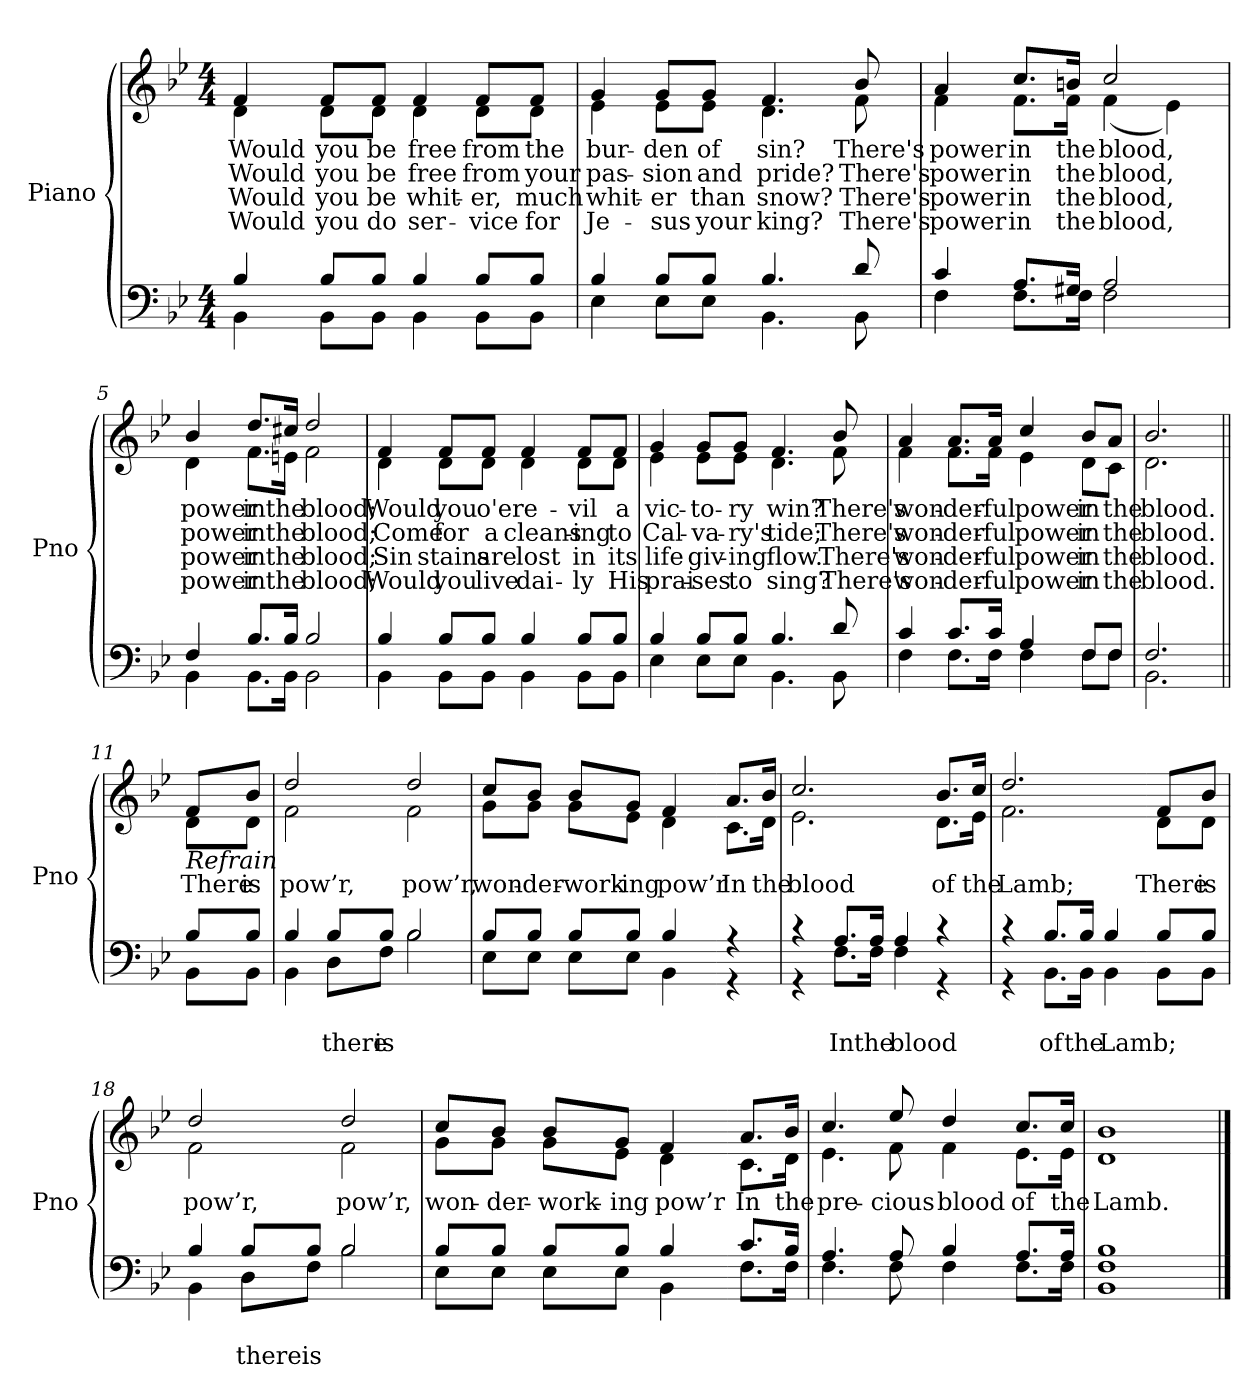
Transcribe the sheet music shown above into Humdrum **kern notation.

**kern	**text	**text	**kern	**text	**text	**text	**text
*part2	*part2	*part2	*part1	*part1	*part1	*part1	*part1
*staff2	*staff2	*staff2	*staff1	*staff1	*staff1	*staff1	*staff1
*I"Piano	*	*	*I"Piano	*	*	*	*
*I'Pno	*	*	*I'Pno	*	*	*	*
*clefF4	*	*	*clefG2	*	*	*	*
*k[b-e-]	*	*	*k[b-e-]	*	*	*	*
*M4/4	*	*	*M4/4	*	*	*	*
=1	=1	=1	=1	=1	=1	=1	=1
*^	*	*	*	*	*	*	*
!	!	!	!	!LO:TX:b:i:t=Verse	!	!	!	!
!	!	!	!	!	!LO:LY:b	!LO:LY:b	!LO:LY:b	!LO:LY:b
*	*	*	*	*^	*	*	*	*
4B-/	4BB-\	.	.	4f/	4d\	Would	Would	Would	Would
!	!	!	!	!	!	!LO:LY:b	!LO:LY:b	!LO:LY:b	!LO:LY:b
8B-/L	8BB-\L	.	.	8f/L	8d\L	you	you	you	you
!	!	!	!	!	!	!LO:LY:b	!LO:LY:b	!LO:LY:b	!LO:LY:b
8B-/J	8BB-\J	.	.	8f/J	8d\J	be	be	be	do
!	!	!	!	!	!	!LO:LY:b	!LO:LY:b	!LO:LY:b	!LO:LY:b
4B-/	4BB-\	.	.	4f/	4d\	free	free	whit-	ser-
!	!	!	!	!	!	!LO:LY:b	!LO:LY:b	!LO:LY:b	!LO:LY:b
8B-/L	8BB-\L	.	.	8f/L	8d\L	from	from	-er,	-vice
!	!	!	!	!	!	!LO:LY:b	!LO:LY:b	!LO:LY:b	!LO:LY:b
8B-/J	8BB-\J	.	.	8f/J	8d\J	the	your	much	for
=2	=2	=2	=2	=2	=2	=2	=2	=2	=2
!	!	!	!	!	!	!LO:LY:b	!LO:LY:b	!LO:LY:b	!LO:LY:b
4B-/	4E-\	.	.	4g/	4e-\	bur-	pas-	whit-	Je-
!	!	!	!	!	!	!LO:LY:b	!LO:LY:b	!LO:LY:b	!LO:LY:b
8B-/L	8E-\L	.	.	8g/L	8e-\L	-den	-sion	-er	-sus
!	!	!	!	!	!	!LO:LY:b	!LO:LY:b	!LO:LY:b	!LO:LY:b
8B-/J	8E-\J	.	.	8g/J	8e-\J	of	and	than	your
!	!	!	!	!	!	!LO:LY:b	!LO:LY:b	!LO:LY:b	!LO:LY:b
4.B-/	4.BB-\	.	.	4.f/	4.d\	sin?	pride?	snow?	king?
!!LO:LB:g=z	!!
=3-	=3-	=3-	=3-	=3-	=3-	=3-	=3-	=3-	=3-
!	!	!	!	!	!	!LO:LY:b	!LO:LY:b	!LO:LY:b	!LO:LY:b
8d/	8BB-\	.	.	8b-/	8f\	There's	There's	There's	There's
=4	=4	=4	=4	=4	=4	=4	=4	=4	=4
!	!	!	!	!	!	!LO:LY:b	!LO:LY:b	!LO:LY:b	!LO:LY:b
4c/	4F\	.	.	4a/	4f\	power	power	power	power
!	!	!	!	!	!	!LO:LY:b	!LO:LY:b	!LO:LY:b	!LO:LY:b
8.A/L	8.F\L	.	.	8.cc/L	8.f\L	in	in	in	in
!	!	!	!	!	!	!LO:LY:b	!LO:LY:b	!LO:LY:b	!LO:LY:b
16G#X/Jk	16F\Jk	.	.	16bn/Jk	16f\Jk	the	the	the	the
!	!	!	!	!	!	!LO:LY:b	!LO:LY:b	!LO:LY:b	!LO:LY:b
2A/	2F\	.	.	2cc/	(<4f\	blood,	blood,	blood,	blood,
.	.	.	.	.	4e-\)	.	.	.	.
=5	=5	=5	=5	=5	=5	=5	=5	=5	=5
!	!	!	!	!	!	!LO:LY:b	!LO:LY:b	!LO:LY:b	!LO:LY:b
4F/	4BB-\	.	.	4b-/	4d\	power	power	power	power
!	!	!	!	!	!	!LO:LY:b	!LO:LY:b	!LO:LY:b	!LO:LY:b
8.B-/L	8.BB-\L	.	.	8.dd/L	8.f\L	in	in	in	in
!	!	!	!	!	!	!LO:LY:b	!LO:LY:b	!LO:LY:b	!LO:LY:b
16B-/Jk	16BB-\Jk	.	.	16cc#X/Jk	16en\Jk	the	the	the	the
!	!	!	!	!	!	!LO:LY:b	!LO:LY:b	!LO:LY:b	!LO:LY:b
2B-/	2BB-\	.	.	2dd/	2f\	blood;	blood;	blood;	blood;
!!LO:LB:g=z	!!
=6	=6	=6	=6	=6	=6	=6	=6	=6	=6
!	!	!	!	!	!	!LO:LY:b	!LO:LY:b	!LO:LY:b	!LO:LY:b
4B-/	4BB-\	.	.	4f/	4d\	Would	Come	Sin	Would
!	!	!	!	!	!	!LO:LY:b	!LO:LY:b	!LO:LY:b	!LO:LY:b
8B-/L	8BB-\L	.	.	8f/L	8d\L	you	for	stains	you
!	!	!	!	!	!	!LO:LY:b	!LO:LY:b	!LO:LY:b	!LO:LY:b
8B-/J	8BB-\J	.	.	8f/J	8d\J	o'er	a	are	live
!	!	!	!	!	!	!LO:LY:b	!LO:LY:b	!LO:LY:b	!LO:LY:b
4B-/	4BB-\	.	.	4f/	4d\	e-	cleans-	lost	dai-
!	!	!	!	!	!	!LO:LY:b	!LO:LY:b	!LO:LY:b	!LO:LY:b
8B-/L	8BB-\L	.	.	8f/L	8d\L	-vil	-ing	in	-ly
!	!	!	!	!	!	!LO:LY:b	!LO:LY:b	!LO:LY:b	!LO:LY:b
8B-/J	8BB-\J	.	.	8f/J	8d\J	a	to	its	His
=7	=7	=7	=7	=7	=7	=7	=7	=7	=7
!	!	!	!	!	!	!LO:LY:b	!LO:LY:b	!LO:LY:b	!LO:LY:b
4B-/	4E-\	.	.	4g/	4e-\	vic-	Cal-	life	prai-
!	!	!	!	!	!	!LO:LY:b	!LO:LY:b	!LO:LY:b	!LO:LY:b
8B-/L	8E-\L	.	.	8g/L	8e-\L	-to-	-va-	giv-	-ses
!	!	!	!	!	!	!LO:LY:b	!LO:LY:b	!LO:LY:b	!LO:LY:b
8B-/J	8E-\J	.	.	8g/J	8e-\J	-ry	-ry's	-ing	to
!	!	!	!	!	!	!LO:LY:b	!LO:LY:b	!LO:LY:b	!LO:LY:b
4.B-/	4.BB-\	.	.	4.f/	4.d\	win?	tide;	flow.	sing?
!!LO:LB:g=z	!!
=8-	=8-	=8-	=8-	=8-	=8-	=8-	=8-	=8-	=8-
!	!	!	!	!	!	!LO:LY:b	!LO:LY:b	!LO:LY:b	!LO:LY:b
8d/	8BB-\	.	.	8b-/	8f\	There's	There's	There's	There's
=9	=9	=9	=9	=9	=9	=9	=9	=9	=9
!	!	!	!	!	!	!LO:LY:b	!LO:LY:b	!LO:LY:b	!LO:LY:b
4c/	4F\	.	.	4a/	4f\	won-	won-	won-	won-
!	!	!	!	!	!	!LO:LY:b	!LO:LY:b	!LO:LY:b	!LO:LY:b
8.c/L	8.F\L	.	.	8.a/L	8.f\L	-der-	-der-	-der-	-der-
!	!	!	!	!	!	!LO:LY:b	!LO:LY:b	!LO:LY:b	!LO:LY:b
16c/Jk	16F\Jk	.	.	16a/Jk	16f\Jk	-ful	-ful	-ful	-ful
!	!	!	!	!	!	!LO:LY:b	!LO:LY:b	!LO:LY:b	!LO:LY:b
4A/	4F\	.	.	4cc/	4e-\	power	power	power	power
!	!	!	!	!	!	!LO:LY:b	!LO:LY:b	!LO:LY:b	!LO:LY:b
8F/L	8F\L	.	.	8b-/L	8d\L	in	in	in	in
!	!	!	!	!	!	!LO:LY:b	!LO:LY:b	!LO:LY:b	!LO:LY:b
8F/J	8F\J	.	.	8a/J	8c\J	the	the	the	the
=10	=10	=10	=10	=10	=10	=10	=10	=10	=10
!	!	!	!	!	!	!LO:LY:b	!LO:LY:b	!LO:LY:b	!LO:LY:b
2.F/	2.BB-\	.	.	2.b-/	2.d\	blood.	blood.	blood.	blood.
!!LO:LB:g=z	!!
=11||	=11||	=11||	=11||	=11||	=11||	=11||	=11||	=11||	=11||
!	!	!	!	!LO:TX:b:i:t=Refrain	!	!	!	!	!
!	!	!	!	!	!	!LO:LY:b	!	!	!
8B-/L	8BB-\L	.	.	8f/L	8d\L	There	.	.	.
!	!	!	!	!	!	!LO:LY:b	!	!	!
8B-/J	8BB-\J	.	.	8b-/J	8d\J	is	.	.	.
=12	=12	=12	=12	=12	=12	=12	=12	=12	=12
!	!	!	!	!	!	!LO:LY:b	!	!	!
4B-/	4BB-\	.	.	2dd/	2f\	pow’r,	.	.	.
!	!	!	!LO:LY:b	!	!	!	!	!	!
8B-/L	8D\L	.	there	.	.	.	.	.	.
!	!	!	!LO:LY:b	!	!	!	!	!	!
8B-/J	8F\J	.	is	.	.	.	.	.	.
!	!	!	!	!	!	!LO:LY:b	!	!	!
2B-/	2B-\	.	.	2dd/	2f\	pow’r,	.	.	.
!!LO:LB:g=z	!!
=13	=13	=13	=13	=13	=13	=13	=13	=13	=13
!	!	!	!	!	!	!LO:LY:b	!	!	!
8B-/L	8E-\L	.	.	8cc/L	8g\L	won-	.	.	.
!	!	!	!	!	!	!LO:LY:b	!	!	!
8B-/J	8E-\J	.	.	8b-/J	8g\J	-der-	.	.	.
!	!	!	!	!	!	!LO:LY:b	!	!	!
8B-/L	8E-\L	.	.	8b-/L	8g\L	-work-	.	.	.
!	!	!	!	!	!	!LO:LY:b	!	!	!
8B-/J	8E-\J	.	.	8g/J	8e-\J	-ing	.	.	.
!	!	!	!	!	!	!LO:LY:b	!	!	!
4B-/	4BB-\	.	.	4f/	4d\	pow’r	.	.	.
!!LO:LB:g=z	!!
=14-	=14-	=14-	=14-	=14-	=14-	=14-	=14-	=14-	=14-
!	!	!	!	!	!	!LO:LY:b	!	!	!
4r	4r	.	.	8.a/L	8.c\L	In	.	.	.
!	!	!	!	!	!	!LO:LY:b	!	!	!
.	.	.	.	16b-/Jk	16d\Jk	the	.	.	.
=15	=15	=15	=15	=15	=15	=15	=15	=15	=15
!	!	!	!	!	!	!LO:LY:b	!	!	!
4r	4r	.	.	2.cc/	2.e-\	blood	.	.	.
!	!	!	!LO:LY:b	!	!	!	!	!	!
8.A/L	8.F\L	.	In	.	.	.	.	.	.
!	!	!	!LO:LY:b	!	!	!	!	!	!
16A/Jk	16F\Jk	.	the	.	.	.	.	.	.
!	!	!	!LO:LY:b	!	!	!	!	!	!
4A/	4F\	.	blood	.	.	.	.	.	.
!	!	!	!	!	!	!LO:LY:b	!	!	!
4r	4r	.	.	8.b-/L	8.d\L	of	.	.	.
!	!	!	!	!	!	!LO:LY:b	!	!	!
.	.	.	.	16cc/Jk	16e-\Jk	the	.	.	.
=16	=16	=16	=16	=16	=16	=16	=16	=16	=16
!	!	!	!	!	!	!LO:LY:b	!	!	!
4r	4r	.	.	2.dd/	2.f\	Lamb;	.	.	.
!	!	!	!LO:LY:b	!	!	!	!	!	!
8.B-/L	8.BB-\L	.	of	.	.	.	.	.	.
!	!	!	!LO:LY:b	!	!	!	!	!	!
16B-/Jk	16BB-\Jk	.	the	.	.	.	.	.	.
!	!	!	!LO:LY:b	!	!	!	!	!	!
4B-/	4BB-\	.	Lamb;	.	.	.	.	.	.
!!LO:LB:g=z	!!
=17-	=17-	=17-	=17-	=17-	=17-	=17-	=17-	=17-	=17-
!	!	!	!	!	!	!LO:LY:b	!	!	!
8B-/L	8BB-\L	.	.	8f/L	8d\L	There	.	.	.
!	!	!	!	!	!	!LO:LY:b	!	!	!
8B-/J	8BB-\J	.	.	8b-/J	8d\J	is	.	.	.
=18	=18	=18	=18	=18	=18	=18	=18	=18	=18
!	!	!	!	!	!	!LO:LY:b	!	!	!
4B-/	4BB-\	.	.	2dd/	2f\	pow’r,	.	.	.
!	!	!	!LO:LY:b	!	!	!	!	!	!
8B-/L	8D\L	.	there	.	.	.	.	.	.
!	!	!	!LO:LY:b	!	!	!	!	!	!
8B-/J	8F\J	.	is	.	.	.	.	.	.
!	!	!	!	!	!	!LO:LY:b	!	!	!
2B-/	2B-\	.	.	2dd/	2f\	pow’r,	.	.	.
!!LO:LB:g=z	!!
=19	=19	=19	=19	=19	=19	=19	=19	=19	=19
!	!	!	!	!	!	!LO:LY:b	!	!	!
8B-/L	8E-\L	.	.	8cc/L	8g\L	won-	.	.	.
!	!	!	!	!	!	!LO:LY:b	!	!	!
8B-/J	8E-\J	.	.	8b-/J	8g\J	-der-	.	.	.
!	!	!	!	!	!	!LO:LY:b	!	!	!
8B-/L	8E-\L	.	.	8b-/L	8g\L	-work-	.	.	.
!	!	!	!	!	!	!LO:LY:b	!	!	!
8B-/J	8E-\J	.	.	8g/J	8e-\J	-ing	.	.	.
!	!	!	!	!	!	!LO:LY:b	!	!	!
4B-/	4BB-\	.	.	4f/	4d\	pow’r	.	.	.
!!LO:LB:g=z	!!
=20-	=20-	=20-	=20-	=20-	=20-	=20-	=20-	=20-	=20-
!	!	!	!	!	!	!LO:LY:b	!	!	!
8.c/L	8.F\L	.	.	8.a/L	8.c\L	In	.	.	.
!	!	!	!	!	!	!LO:LY:b	!	!	!
16B-/Jk	16F\Jk	.	.	16b-/Jk	16d\Jk	the	.	.	.
=21	=21	=21	=21	=21	=21	=21	=21	=21	=21
!	!	!	!	!	!	!LO:LY:b	!	!	!
4.A/	4.F\	.	.	4.cc/	4.e-\	pre-	.	.	.
!	!	!	!	!	!	!LO:LY:b	!	!	!
8A/	8F\	.	.	8ee-/	8f\	-cious	.	.	.
!	!	!	!	!	!	!LO:LY:b	!	!	!
4B-/	4F\	.	.	4dd/	4f\	blood	.	.	.
!	!	!	!	!	!	!LO:LY:b	!	!	!
8.A/L	8.F\L	.	.	8.cc/L	8.e-\L	of	.	.	.
!	!	!	!	!	!	!LO:LY:b	!	!	!
16A/Jk	16F\Jk	.	.	16cc/Jk	16e-\Jk	the	.	.	.
=22	=22	=22	=22	=22	=22	=22	=22	=22	=22
!	!	!	!	!	!	!LO:LY:b	!	!	!
1B-	1BB- 1F	.	.	1b-	1d	Lamb.	.	.	.
*v	*v	*	*	*	*	*	*	*	*
*	*	*	*v	*v	*	*	*	*
==	==	==	==	==	==	==	==
*-	*-	*-	*-	*-	*-	*-	*-
